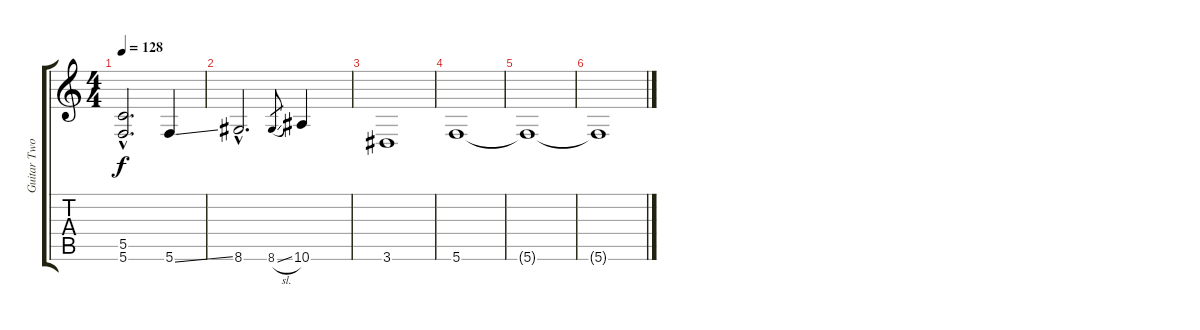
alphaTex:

\track ("Guitar Two" "Guitar Two") {instrument distortionguitar}
\staff {score tabs}
\tuning (D4 A3 F3 C3 G2 C2) {hide}
\ts (4 4)
\tempo 128
\clef g2
\ks c
(5.5{hac t} 5.6{hac t}).2{d dy f} 5.6{ss}.4 |
8.6{hac}.2{d} 8.6{sl}.8{gr} 10.6.4 |
3.6.1 |
5.6.1 |
5.6{t}.1 |
5.6{t}.1
